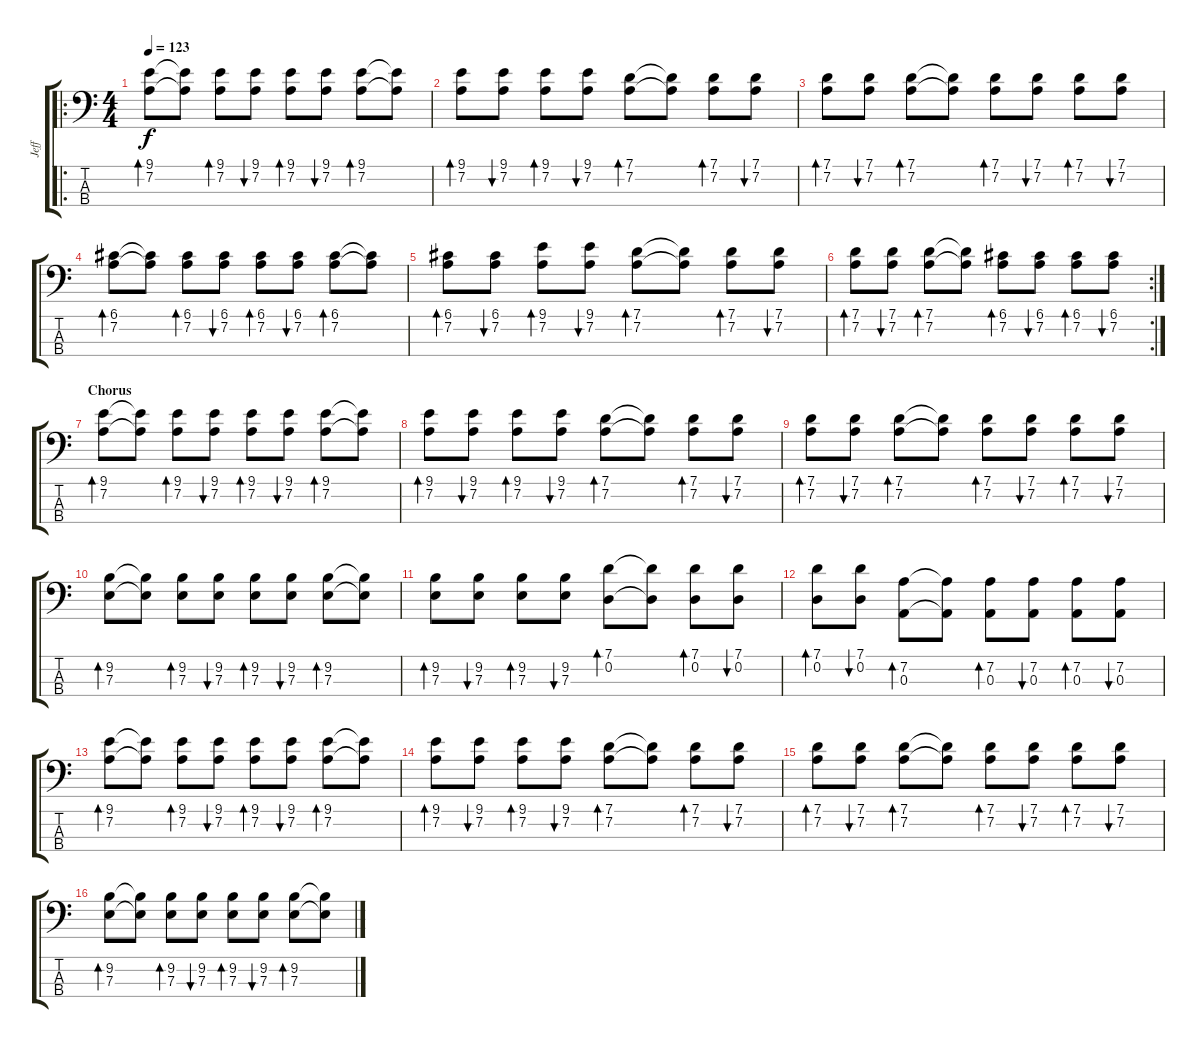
\track ("Jeff" "Jeff") {instrument electricbasspick}
\staff {score tabs}
\tuning (G2 D2 A1 E1) {hide}
\ro
\ts (4 4)
\tempo 123
\clef f4
\ks c
(9.1 7.2).8{bd 60 dy f} (9.1{t} 7.2{t}).8 (9.1 7.2).8{bd 60} (9.1 7.2).8{bu 60} (9.1 7.2).8{bd 60} (9.1 7.2).8{bu 60} (9.1 7.2).8{bd 60} (9.1{t} 7.2{t}).8 |
(9.1 7.2).8{bd 60} (9.1 7.2).8{bu 60} (9.1 7.2).8{bd 60} (9.1 7.2).8{bu 60} (7.1 7.2).8{bd 60} (7.1{t} 7.2{t}).8 (7.1 7.2).8{bd 60} (7.1 7.2).8{bu 60} |
(7.1 7.2).8{bd 60} (7.1 7.2).8{bu 60} (7.1 7.2).8{bd 60} (7.1{t} 7.2{t}).8 (7.1 7.2).8{bd 60} (7.1 7.2).8{bu 60} (7.1 7.2).8{bd 60} (7.1 7.2).8{bu 60} |
(6.1 7.2).8{bd 60} (6.1{t} 7.2{t}).8 (6.1 7.2).8{bd 60} (6.1 7.2).8{bu 60} (6.1 7.2).8{bd 60} (6.1 7.2).8{bu 60} (6.1 7.2).8{bd 60} (6.1{t} 7.2{t}).8 |
(6.1 7.2).8{bd 60} (6.1 7.2).8{bu 60} (9.1 7.2).8{bd 60} (9.1 7.2).8{bu 60} (7.1 7.2).8{bd 60} (7.1{t} 7.2{t}).8 (7.1 7.2).8{bd 60} (7.1 7.2).8{bu 60} |
\rc 2
(7.1 7.2).8{bd 60} (7.1 7.2).8{bu 60} (7.1 7.2).8{bd 60} (7.1{t} 7.2{t}).8 (6.1 7.2).8{bd 60} (6.1 7.2).8{bu 60} (6.1 7.2).8{bd 60} (6.1 7.2).8{bu 60} |
\section ("" "Chorus")
(9.1 7.2).8{bd 60} (9.1{t} 7.2{t}).8 (9.1 7.2).8{bd 60} (9.1 7.2).8{bu 60} (9.1 7.2).8{bd 60} (9.1 7.2).8{bu 60} (9.1 7.2).8{bd 60} (9.1{t} 7.2{t}).8 |
(9.1 7.2).8{bd 60} (9.1 7.2).8{bu 60} (9.1 7.2).8{bd 60} (9.1 7.2).8{bu 60} (7.1 7.2).8{bd 60} (7.1{t} 7.2{t}).8 (7.1 7.2).8{bd 60} (7.1 7.2).8{bu 60} |
(7.1 7.2).8{bd 60} (7.1 7.2).8{bu 60} (7.1 7.2).8{bd 60} (7.1{t} 7.2{t}).8 (7.1 7.2).8{bd 60} (7.1 7.2).8{bu 60} (7.1 7.2).8{bd 60} (7.1 7.2).8{bu 60} |
(9.2 7.3).8{bd 60} (9.2{t} 7.3{t}).8 (9.2 7.3).8{bd 60} (9.2 7.3).8{bu 60} (9.2 7.3).8{bd 60} (9.2 7.3).8{bu 60} (9.2 7.3).8{bd 60} (9.2{t} 7.3{t}).8 |
(9.2 7.3).8{bd 60} (9.2 7.3).8{bu 60} (9.2 7.3).8{bd 60} (9.2 7.3).8{bu 60} (7.1 0.2).8{bd 60} (7.1{t} 0.2{t}).8 (7.1 0.2).8{bd 60} (7.1 0.2).8{bu 60} |
(7.1 0.2).8{bd 60} (7.1 0.2).8{bu 60} (7.2 0.3).8{bd 60} (7.2{t} 0.3{t}).8 (7.2 0.3).8{bd 60} (7.2 0.3).8{bu 60} (7.2 0.3).8{bd 60} (7.2 0.3).8{bu 60} |
(9.1 7.2).8{bd 60} (9.1{t} 7.2{t}).8 (9.1 7.2).8{bd 60} (9.1 7.2).8{bu 60} (9.1 7.2).8{bd 60} (9.1 7.2).8{bu 60} (9.1 7.2).8{bd 60} (9.1{t} 7.2{t}).8 |
(9.1 7.2).8{bd 60} (9.1 7.2).8{bu 60} (9.1 7.2).8{bd 60} (9.1 7.2).8{bu 60} (7.1 7.2).8{bd 60} (7.1{t} 7.2{t}).8 (7.1 7.2).8{bd 60} (7.1 7.2).8{bu 60} |
(7.1 7.2).8{bd 60} (7.1 7.2).8{bu 60} (7.1 7.2).8{bd 60} (7.1{t} 7.2{t}).8 (7.1 7.2).8{bd 60} (7.1 7.2).8{bu 60} (7.1 7.2).8{bd 60} (7.1 7.2).8{bu 60} |
(9.2 7.3).8{bd 60} (9.2{t} 7.3{t}).8 (9.2 7.3).8{bd 60} (9.2 7.3).8{bu 60} (9.2 7.3).8{bd 60} (9.2 7.3).8{bu 60} (9.2 7.3).8{bd 60} (9.2{t} 7.3{t}).8
